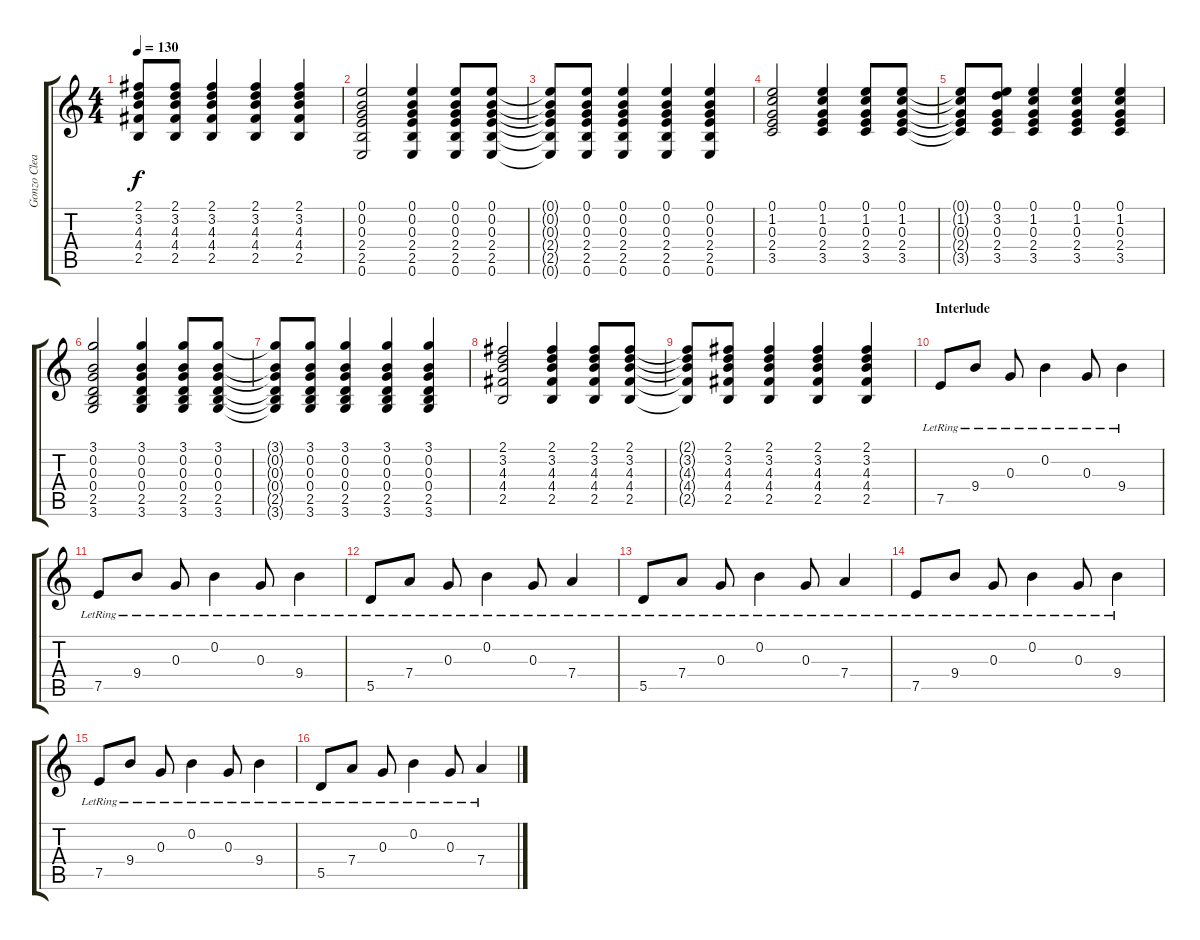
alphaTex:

\track ("Gonzo Clean Guitar" "Gonzo Clea") {instrument electricguitarclean}
\staff {score tabs}
\tuning (E4 B3 G3 D3 A2 E2) {hide}
\ts (4 4)
\tempo 130
\clef g2
\ks c
(2.1{t} 3.2{t} 4.3{t} 4.4{t} 2.5{t}).8{dy f} (2.1 3.2 4.3 4.4 2.5).8 (2.1 3.2 4.3 4.4 2.5).4 (2.1 3.2 4.3 4.4 2.5).4 (2.1 3.2 4.3 4.4 2.5).4 |
(0.1 0.2 0.3 2.4 2.5 0.6).2 (0.1 0.2 0.3 2.4 2.5 0.6).4 (0.1 0.2 0.3 2.4 2.5 0.6).8 (0.1 0.2 0.3 2.4 2.5 0.6).8 |
(0.1{t} 0.2{t} 0.3{t} 2.4{t} 2.5{t} 0.6{t}).8 (0.1 0.2 0.3 2.4 2.5 0.6).8 (0.1 0.2 0.3 2.4 2.5 0.6).4 (0.1 0.2 0.3 2.4 2.5 0.6).4 (0.1 0.2 0.3 2.4 2.5 0.6).4 |
(0.1 1.2 0.3 2.4 3.5).2 (0.1 1.2 0.3 2.4 3.5).4 (0.1 1.2 0.3 2.4 3.5).8 (0.1 1.2 0.3 2.4 3.5).8 |
(0.1{t} 1.2{t} 0.3{t} 2.4{t} 3.5{t}).8 (0.1 3.2 0.3 2.4 3.5).8 (0.1 1.2 0.3 2.4 3.5).4 (0.1 1.2 0.3 2.4 3.5).4 (0.1 1.2 0.3 2.4 3.5).4 |
(3.1 0.2 0.3 0.4 2.5 3.6).2 (3.1 0.2 0.3 0.4 2.5 3.6).4 (3.1 0.2 0.3 0.4 2.5 3.6).8 (3.1 0.2 0.3 0.4 2.5 3.6).8 |
(3.1{t} 0.2{t} 0.3{t} 0.4{t} 2.5{t} 3.6{t}).8 (3.1 0.2 0.3 0.4 2.5 3.6).8 (3.1 0.2 0.3 0.4 2.5 3.6).4 (3.1 0.2 0.3 0.4 2.5 3.6).4 (3.1 0.2 0.3 0.4 2.5 3.6).4 |
(2.1 3.2 4.3 4.4 2.5).2 (2.1 3.2 4.3 4.4 2.5).4 (2.1 3.2 4.3 4.4 2.5).8 (2.1 3.2 4.3 4.4 2.5).8 |
(2.1{t} 3.2{t} 4.3{t} 4.4{t} 2.5{t}).8 (2.1 3.2 4.3 4.4 2.5).8 (2.1 3.2 4.3 4.4 2.5).4 (2.1 3.2 4.3 4.4 2.5).4 (2.1 3.2 4.3 4.4 2.5).4 |
\section ("" "Interlude")
7.5{lr}.8 9.4{lr}.8 0.3{lr}.8 0.2{lr}.4 0.3{lr}.8 9.4{lr}.4 |
7.5{lr}.8 9.4{lr}.8 0.3{lr}.8 0.2{lr}.4 0.3{lr}.8 9.4{lr}.4 |
5.5{lr}.8 7.4{lr}.8 0.3{lr}.8 0.2{lr}.4 0.3{lr}.8 7.4{lr}.4 |
5.5{lr}.8 7.4{lr}.8 0.3{lr}.8 0.2{lr}.4 0.3{lr}.8 7.4{lr}.4 |
7.5{lr}.8 9.4{lr}.8 0.3{lr}.8 0.2{lr}.4 0.3{lr}.8 9.4{lr}.4 |
7.5{lr}.8 9.4{lr}.8 0.3{lr}.8 0.2{lr}.4 0.3{lr}.8 9.4{lr}.4 |
5.5{lr}.8 7.4{lr}.8 0.3{lr}.8 0.2{lr}.4 0.3{lr}.8 7.4{lr}.4
